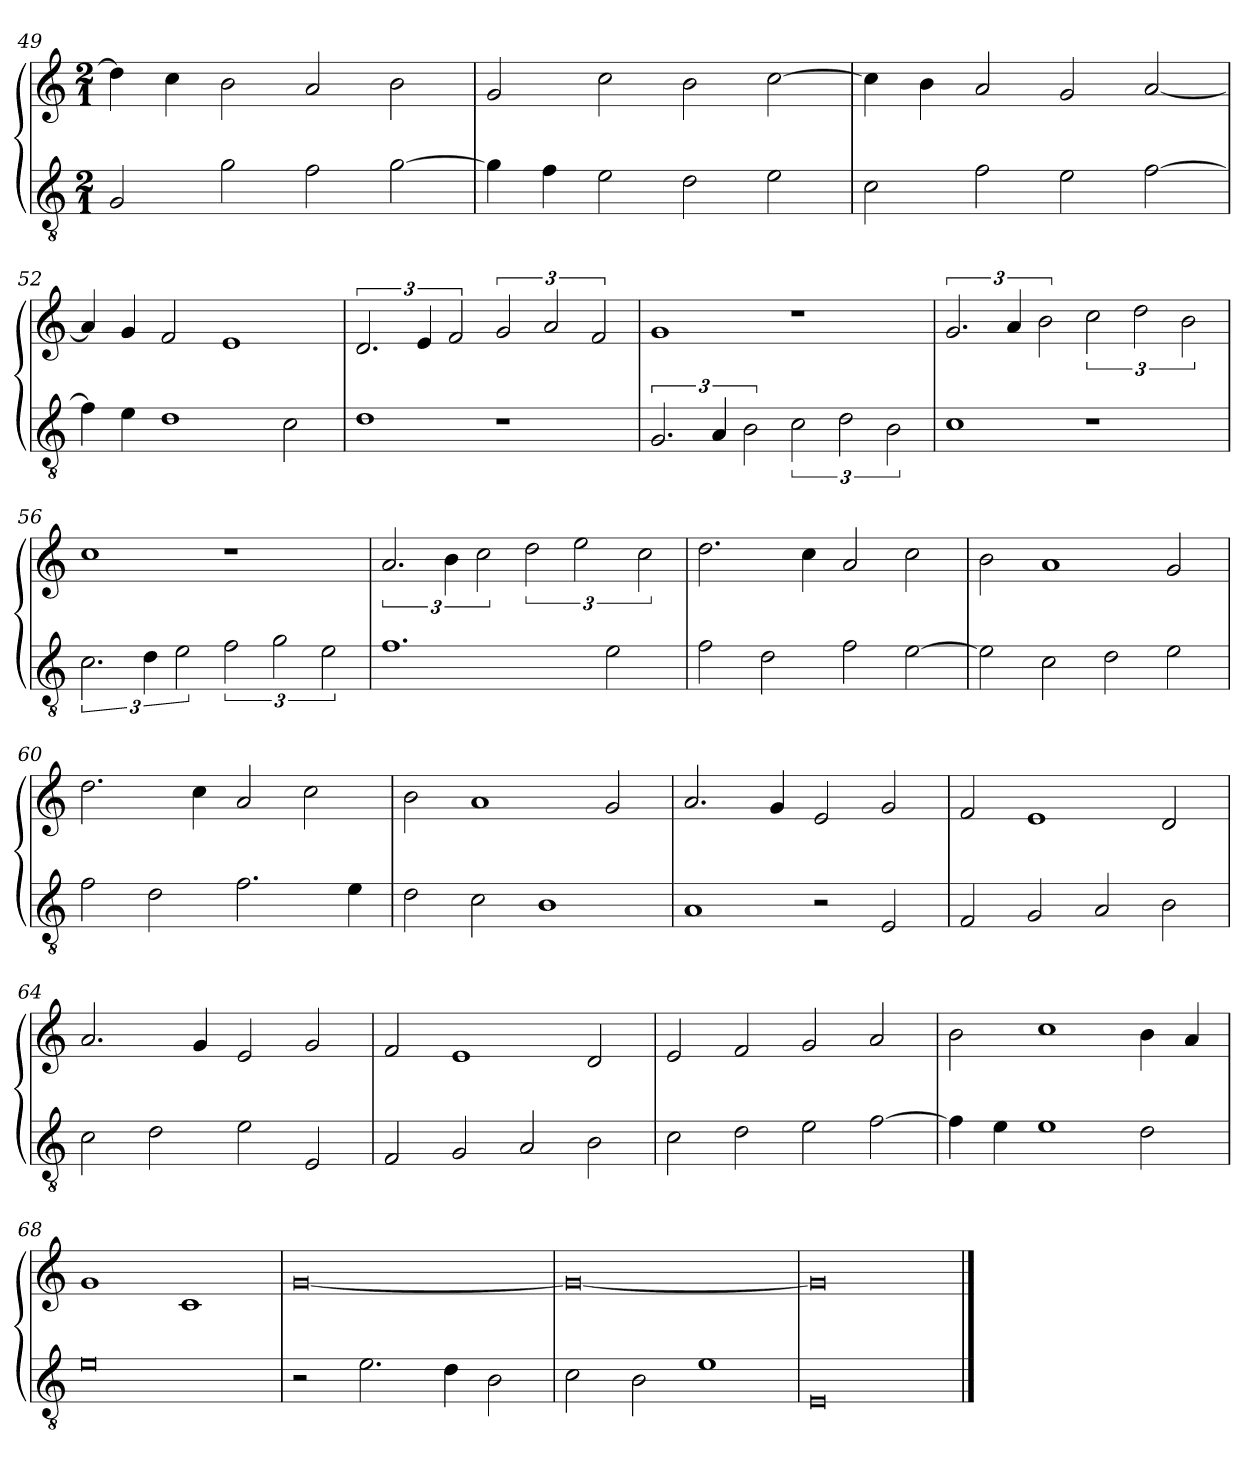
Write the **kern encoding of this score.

**kern	**kern
*part2	*part1
*staff2	*staff1
*clefGv2	*clefG2
*k[]	*k[]
*M2/1	*M2/1
=49	=49
2G	4dd]
.	4cc
2g	2b
2f	2a
[2g	2b
=50	=50
4g]	2g
4f	.
2e	2cc
2d	2b
2e	[2cc
=51	=51
2c	4cc]
.	4b
2f	2a
2e	2g
[2f	[2a
=52	=52
4f]	4a]
4e	4g
1d	2f
.	1e
2c	.
=53	=53
1d	3.d
.	6e
.	3f
1r	3g
.	3a
.	3f
=54	=54
3.G	1g
6A	.
3B	.
3c	1r
3d	.
3B	.
=55	=55
1c	3.g
.	6a
.	3b
1r	3cc
.	3dd
.	3b
=56	=56
3.c	1cc
6d	.
3e	.
3f	1r
3g	.
3e	.
=57	=57
1.f	3.a
.	6b
.	3cc
.	3dd
.	3ee
2e	.
.	3cc
=58	=58
2f	2.dd
2d	.
.	4cc
2f	2a
[2e	2cc
=59	=59
2e]	2b
2c	1a
2d	.
2e	2g
=60	=60
2f	2.dd
2d	.
.	4cc
2.f	2a
.	2cc
4e	.
=61	=61
2d	2b
2c	1a
1B	.
.	2g
=62	=62
1A	2.a
.	4g
2r	2e
2E	2g
=63	=63
2F	2f
2G	1e
2A	.
2B	2d
=64	=64
2c	2.a
2d	.
.	4g
2e	2e
2E	2g
=65	=65
2F	2f
2G	1e
2A	.
2B	2d
=66	=66
2c	2e
2d	2f
2e	2g
[2f	2a
=67	=67
4f]	2b
4e	.
1e	1cc
2d	4b
.	4a
=68	=68
0e	1g
.	1c
=69	=69
2r	[0g
2.e	.
4d	.
2B	.
=70	=70
2c	0g_
2B	.
1e	.
=71	=71
0E	0g]
==	==
*-	*-
